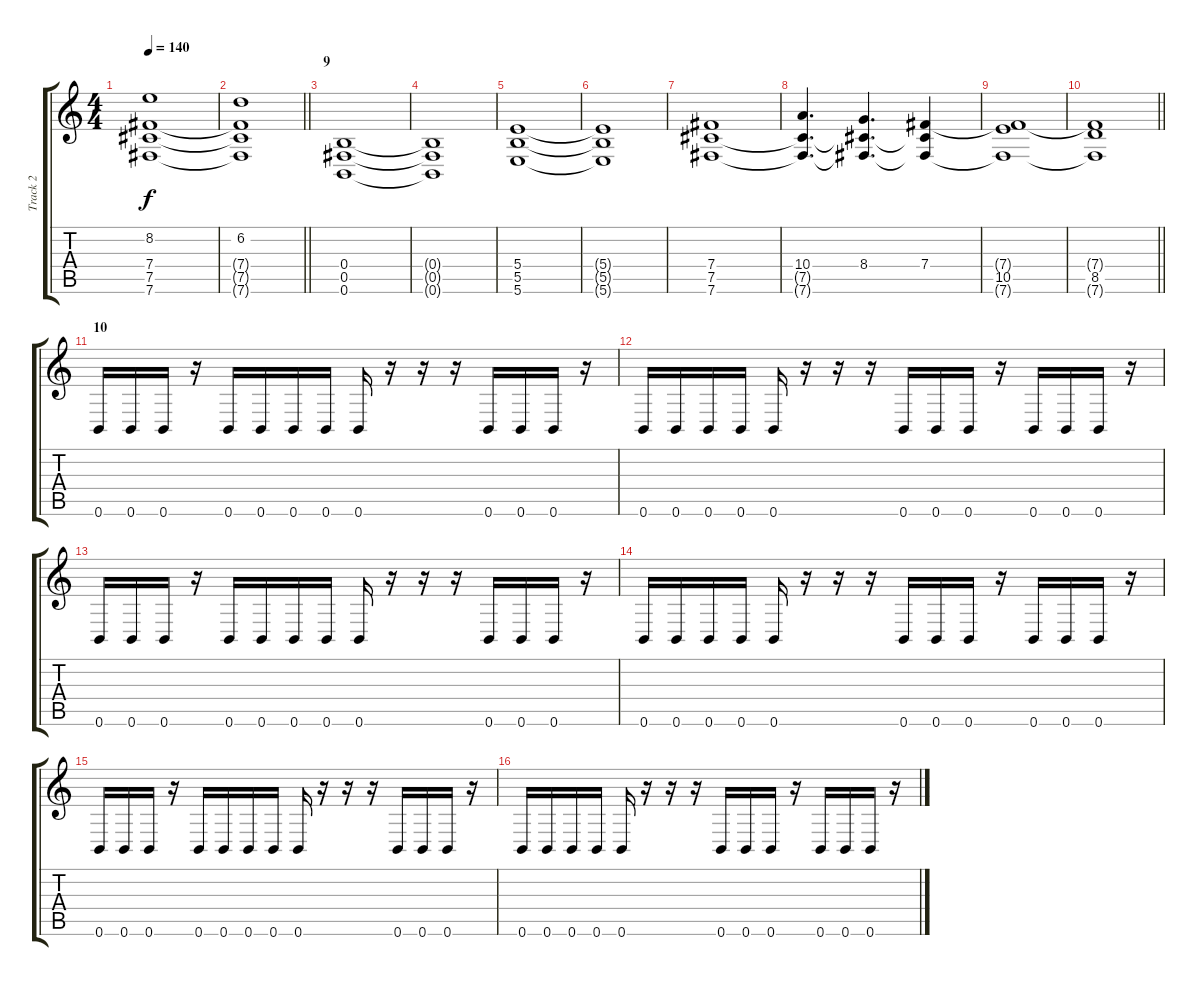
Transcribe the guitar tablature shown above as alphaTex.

\track ("Track 2" "Track 2") {instrument distortionguitar}
\staff {score tabs}
\tuning (Db4 Ab3 E3 B2 Gb2 B1) {hide}
\ts (4 4)
\tempo 140
\clef g2
\ks c
(8.2 7.4{t} 7.5{t} 7.6{t}).1{dy f} |
\barLineRight lightlight
(6.2 7.4{t} 7.5{t} 7.6{t}).1 |
\section ("" "9")
(0.4 0.5 0.6).1 |
(0.4{t} 0.5{t} 0.6{t}).1 |
(5.4 5.5 5.6).1 |
(5.4{t} 5.5{t} 5.6{t}).1 |
(7.4 7.5 7.6).1 |
(10.4 7.5{t} 7.6{t}).4{d} (8.4 7.5{t} 7.6{t}).4{d} (7.4 7.5{t} 7.6{t}).4 |
(7.4{t} 10.5 7.6{t}).1 |
\barLineRight lightlight
(7.4{t} 8.5 7.6{t}).1 |
\section ("" "10")
0.6.16 0.6.16 0.6.16 r.16 0.6.16 0.6.16 0.6.16 0.6.16 0.6.16 r.16 r.16 r.16 0.6.16 0.6.16 0.6.16 r.16 |
0.6.16 0.6.16 0.6.16 0.6.16 0.6.16 r.16 r.16 r.16 0.6.16 0.6.16 0.6.16 r.16 0.6.16 0.6.16 0.6.16 r.16 |
0.6.16 0.6.16 0.6.16 r.16 0.6.16 0.6.16 0.6.16 0.6.16 0.6.16 r.16 r.16 r.16 0.6.16 0.6.16 0.6.16 r.16 |
0.6.16 0.6.16 0.6.16 0.6.16 0.6.16 r.16 r.16 r.16 0.6.16 0.6.16 0.6.16 r.16 0.6.16 0.6.16 0.6.16 r.16 |
0.6.16 0.6.16 0.6.16 r.16 0.6.16 0.6.16 0.6.16 0.6.16 0.6.16 r.16 r.16 r.16 0.6.16 0.6.16 0.6.16 r.16 |
0.6.16 0.6.16 0.6.16 0.6.16 0.6.16 r.16 r.16 r.16 0.6.16 0.6.16 0.6.16 r.16 0.6.16 0.6.16 0.6.16 r.16
